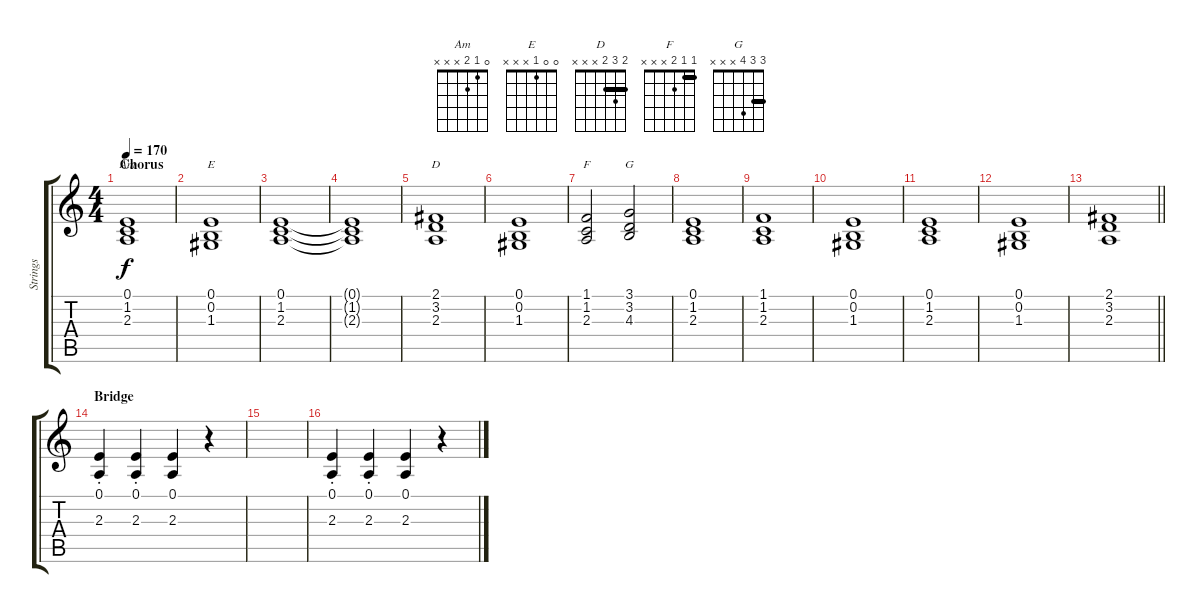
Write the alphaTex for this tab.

\track ("Strings" "Strings") {instrument stringensemble1}
\staff {score tabs}
\tuning (E4 B3 G3 D3 A2 E2) {hide}
\chord ("Am" 0 1 2 x x x)
\chord ("E" 0 0 1 x x x)
\chord ("D" 2 3 2 x x x) {barre 2}
\chord ("F" 1 1 2 x x x) {barre 1}
\chord ("G" 3 3 4 x x x) {barre 3}
\ts (4 4)
\section ("" "Chorus")
\tempo 170
\clef g2
\ks aminor
(0.1 1.2 2.3).1{ch "Am" dy f} |
(0.1 0.2 1.3).1{ch "E"} |
(0.1 1.2 2.3).1 |
(0.1{t} 1.2{t} 2.3{t}).1 |
(2.1 3.2 2.3).1{ch "D"} |
(0.1 0.2 1.3).1 |
(1.1 1.2 2.3).2{ch "F"} (3.1 3.2 4.3).2{ch "G"} |
(0.1 1.2 2.3).1 |
(1.1 1.2 2.3).1 |
(0.1 0.2 1.3).1 |
(0.1 1.2 2.3).1 |
(0.1 0.2 1.3).1 |
\barLineRight lightlight
(2.1 3.2 2.3).1 |
\section ("" "Bridge")
(0.1{st} 2.3{st}).4 (0.1{st} 2.3{st}).4 (0.1 2.3).4 r.4 |
|
(0.1{st} 2.3{st}).4 (0.1{st} 2.3{st}).4 (0.1 2.3).4 r.4
